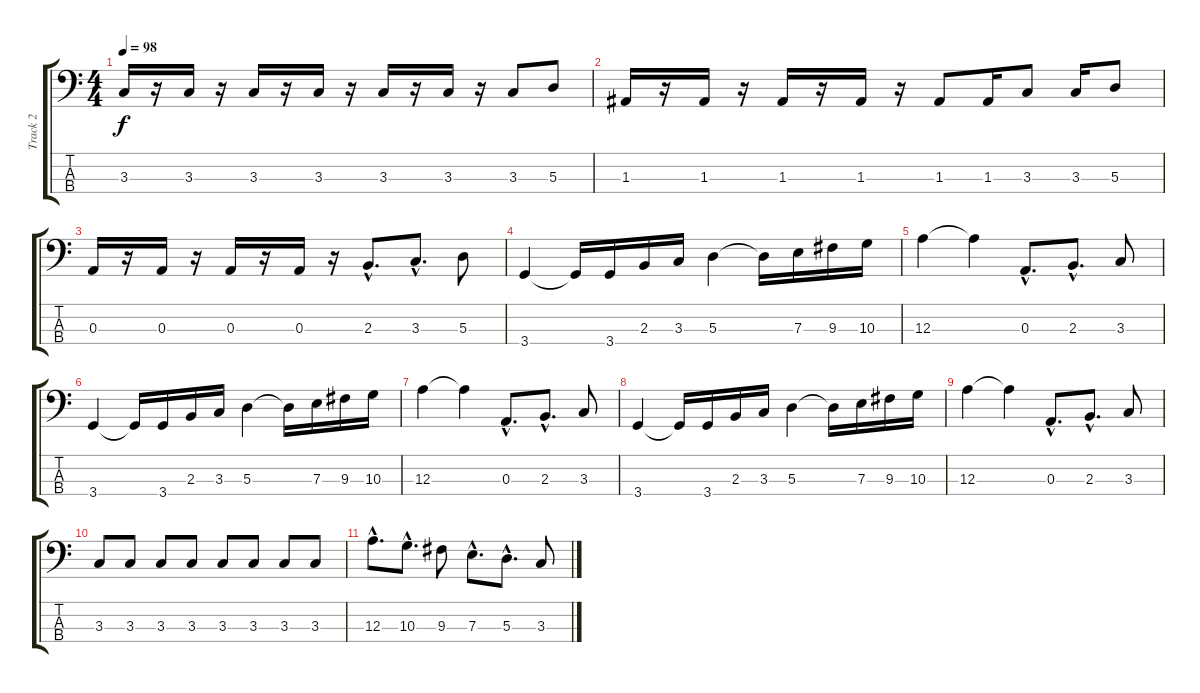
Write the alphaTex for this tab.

\track ("Track 2" "Track 2") {instrument electricbasspick}
\staff {score tabs}
\tuning (G2 D2 A1 E1) {hide}
\ts (4 4)
\tempo 98
\clef f4
\ks c
3.3.16{dy f} r.16 3.3.16 r.16 3.3.16 r.16 3.3.16 r.16 3.3.16 r.16 3.3.16 r.16 3.3.8 5.3.8 |
1.3.16 r.16 1.3.16 r.16 1.3.16 r.16 1.3.16 r.16 1.3.8 1.3.16 3.3.8 3.3.16 5.3.8 |
0.3.16 r.16 0.3.16 r.16 0.3.16 r.16 0.3.16 r.16 2.3{hac}.8{d} 3.3{hac}.8{d} 5.3.8 |
3.4.4 3.4{t}.16 3.4.16 2.3.16 3.3.16 5.3.4 5.3{t}.16 7.3.16 9.3.16 10.3.16 |
12.3.4 12.3{t}.4 0.3{hac}.8{d} 2.3{hac}.8{d} 3.3.8 |
3.4.4 3.4{t}.16 3.4.16 2.3.16 3.3.16 5.3.4 5.3{t}.16 7.3.16 9.3.16 10.3.16 |
12.3.4 12.3{t}.4 0.3{hac}.8{d} 2.3{hac}.8{d} 3.3.8 |
3.4.4 3.4{t}.16 3.4.16 2.3.16 3.3.16 5.3.4 5.3{t}.16 7.3.16 9.3.16 10.3.16 |
12.3.4 12.3{t}.4 0.3{hac}.8{d} 2.3{hac}.8{d} 3.3.8 |
3.3.8 3.3.8 3.3.8 3.3.8 3.3.8 3.3.8 3.3.8 3.3.8 |
12.3{hac}.8{d} 10.3{hac}.8{d} 9.3.8 7.3{hac}.8{d} 5.3{hac}.8{d} 3.3.8
